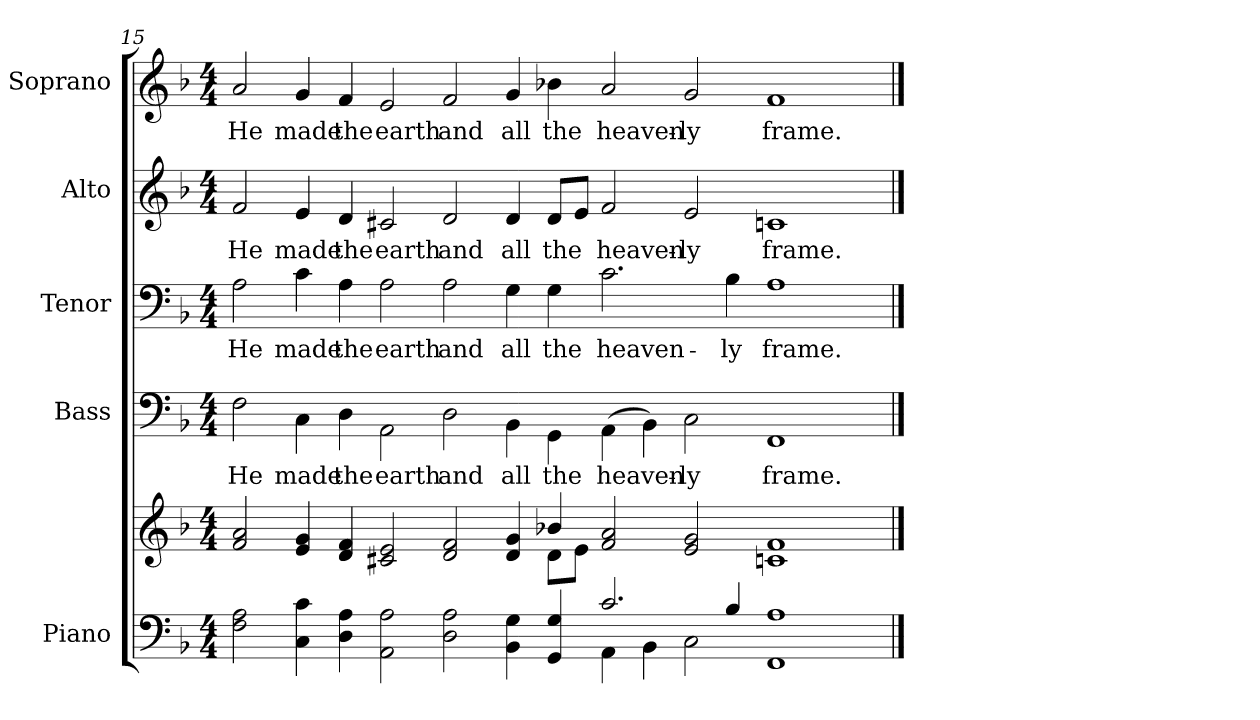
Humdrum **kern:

**kern	**kern	**kern	**text	**kern	**text	**kern	**text	**kern	**text
*part5	*part5	*part4	*part4	*part3	*part3	*part2	*part2	*part1	*part1
*staff6	*staff5	*staff4	*staff4	*staff3	*staff3	*staff2	*staff2	*staff1	*staff1
*I"Piano	*	*I"Bass	*	*I"Tenor	*	*I"Alto	*	*I"Soprano	*
*I'Pno.	*	*I'B.	*	*I'T.	*	*I'A.	*	*I'S.	*
!!LO:PB:g=z
*clefF4	*clefG2	*clefF4	*	*clefF4	*	*clefG2	*	*clefG2	*
*k[b-]	*k[b-]	*k[b-]	*	*k[b-]	*	*k[b-]	*	*k[b-]	*
*F:	*F:	*F:	*	*F:	*	*F:	*	*F:	*
*M4/4	*M4/4	*M4/4	*	*M4/4	*	*M4/4	*	*M4/4	*
=15	=15	=15	=15	=15	=15	=15	=15	=15	=15
*^	*^	*	*	*	*	*	*	*	*
!	!	!	!	!	!LO:LY:b:color=#000000	!	!	!	!	!	!
!	!	!	!	!	!	!	!LO:LY:b:color=#000000	!	!	!	!
!	!	!	!	!	!	!	!	!	!LO:LY:b:color=#000000	!	!
!	!	!	!	!	!	!	!	!	!	!	!LO:LY:b:color=#000000
2Fi\ 2Ai	1ryy	2fi/ 2ai	1ryy	2Fi\	He	2Ai\	He	2fi/	He	2ai/	He
!	!	!	!	!	!LO:LY:b:color=#000000	!	!	!	!	!	!
!	!	!	!	!	!	!	!LO:LY:b:color=#000000	!	!	!	!
!	!	!	!	!	!	!	!	!	!LO:LY:b:color=#000000	!	!
!	!	!	!	!	!	!	!	!	!	!	!LO:LY:b:color=#000000
4Ci\ 4ci	.	4ei/ 4gi	.	4Ci\	made	4ci\	made	4ei/	made	4gi/	made
!	!	!	!	!	!LO:LY:b:color=#000000	!	!	!	!	!	!
!	!	!	!	!	!	!	!LO:LY:b:color=#000000	!	!	!	!
!	!	!	!	!	!	!	!	!	!LO:LY:b:color=#000000	!	!
!	!	!	!	!	!	!	!	!	!	!	!LO:LY:b:color=#000000
4Di\ 4Ai	.	4di/ 4fi	.	4Di\	the	4Ai\	the	4di/	the	4fi/	the
!	!	!	!	!	!LO:LY:b:color=#000000	!	!	!	!	!	!
!	!	!	!	!	!	!	!LO:LY:b:color=#000000	!	!	!	!
!	!	!	!	!	!	!	!	!	!LO:LY:b:color=#000000	!	!
!	!	!	!	!	!	!	!	!	!	!	!LO:LY:b:color=#000000
2AAi\ 2Ai	1ryy	2c#Xi/ 2ei	1ryy	2AAi\	earth	2Ai\	earth	2c#Xi/	earth	2ei/	earth
!	!	!	!	!	!LO:LY:b:color=#000000	!	!	!	!	!	!
!	!	!	!	!	!	!	!LO:LY:b:color=#000000	!	!	!	!
!	!	!	!	!	!	!	!	!	!LO:LY:b:color=#000000	!	!
!	!	!	!	!	!	!	!	!	!	!	!LO:LY:b:color=#000000
2Di\ 2Ai	.	2di/ 2fi	.	2Di\	and	2Ai\	and	2di/	and	2fi/	and
!	!	!	!	!	!LO:LY:b:color=#000000	!	!	!	!	!	!
!	!	!	!	!	!	!	!LO:LY:b:color=#000000	!	!	!	!
!	!	!	!	!	!	!	!	!	!LO:LY:b:color=#000000	!	!
!	!	!	!	!	!	!	!	!	!	!	!LO:LY:b:color=#000000
4BB-i\ 4Gi	2ryy	4di/ 4gi	4ryy	4BB-i\	all	4Gi\	all	4di/	all	4gi/	all
!	!	!	!	!	!LO:LY:b:color=#000000	!	!	!	!	!	!
!	!	!	!	!	!	!	!LO:LY:b:color=#000000	!	!	!	!
!	!	!	!	!	!	!	!	!	!LO:LY:b:color=#000000	!	!
!	!	!	!	!	!	!	!	!	!	!	!LO:LY:b:color=#000000
4GGi/ 4Gi	.	4b-Xi/	8di\L	4GGi\	the	4Gi\	the	8di/L	the	4b-Xi\	the
.	.	.	8ei\J	.	.	.	.	8ei/J	.	.	.
!	!	!	!	!	!LO:LY:b:color=#000000	!	!	!	!	!	!
!	!	!	!	!	!	!	!LO:LY:b:color=#000000	!	!	!	!
!	!	!	!	!	!	!	!	!	!LO:LY:b:color=#000000	!	!
!	!	!	!	!	!	!	!	!	!	!	!LO:LY:b:color=#000000
2.ci/	4AAi\	2fi/ 2ai	2ryy	(4AAi\	heaven-	2.ci\	heaven-	2fi/	heaven-	2ai/	heaven-
.	4BB-i\	.	.	4BB-i\)	.	.	.	.	.	.	.
!	!	!	!	!	!LO:LY:b:color=#000000	!	!	!	!	!	!
!	!	!	!	!	!	!	!	!	!LO:LY:b:color=#000000	!	!
!	!	!	!	!	!	!	!	!	!	!	!LO:LY:b:color=#000000
.	2Ci\	2ei/ 2gi	1ryy	2Ci\	-ly	.	.	2ei/	-ly	2gi/	-ly
!	!	!	!	!	!	!	!LO:LY:b:color=#000000	!	!	!	!
4B-i/	.	.	.	.	.	4B-i\	-ly	.	.	.	.
!	!	!	!	!	!LO:LY:b:color=#000000	!	!	!	!	!	!
!	!	!	!	!	!	!	!LO:LY:b:color=#000000	!	!	!	!
!	!	!	!	!	!	!	!	!	!LO:LY:b:color=#000000	!	!
!	!	!	!	!	!	!	!	!	!	!	!LO:LY:b:color=#000000
1FFi 1Ai	2ryy	1cni 1fi	.	1FFi	frame.	1Ai	frame.	1cni	frame.	1fi	frame.
.	2ryy	.	2ryy	.	.	.	.	.	.	.	.
*v	*v	*	*	*	*	*	*	*	*	*	*
*	*v	*v	*	*	*	*	*	*	*	*
==	==	==	==	==	==	==	==	==	==
*-	*-	*-	*-	*-	*-	*-	*-	*-	*-
